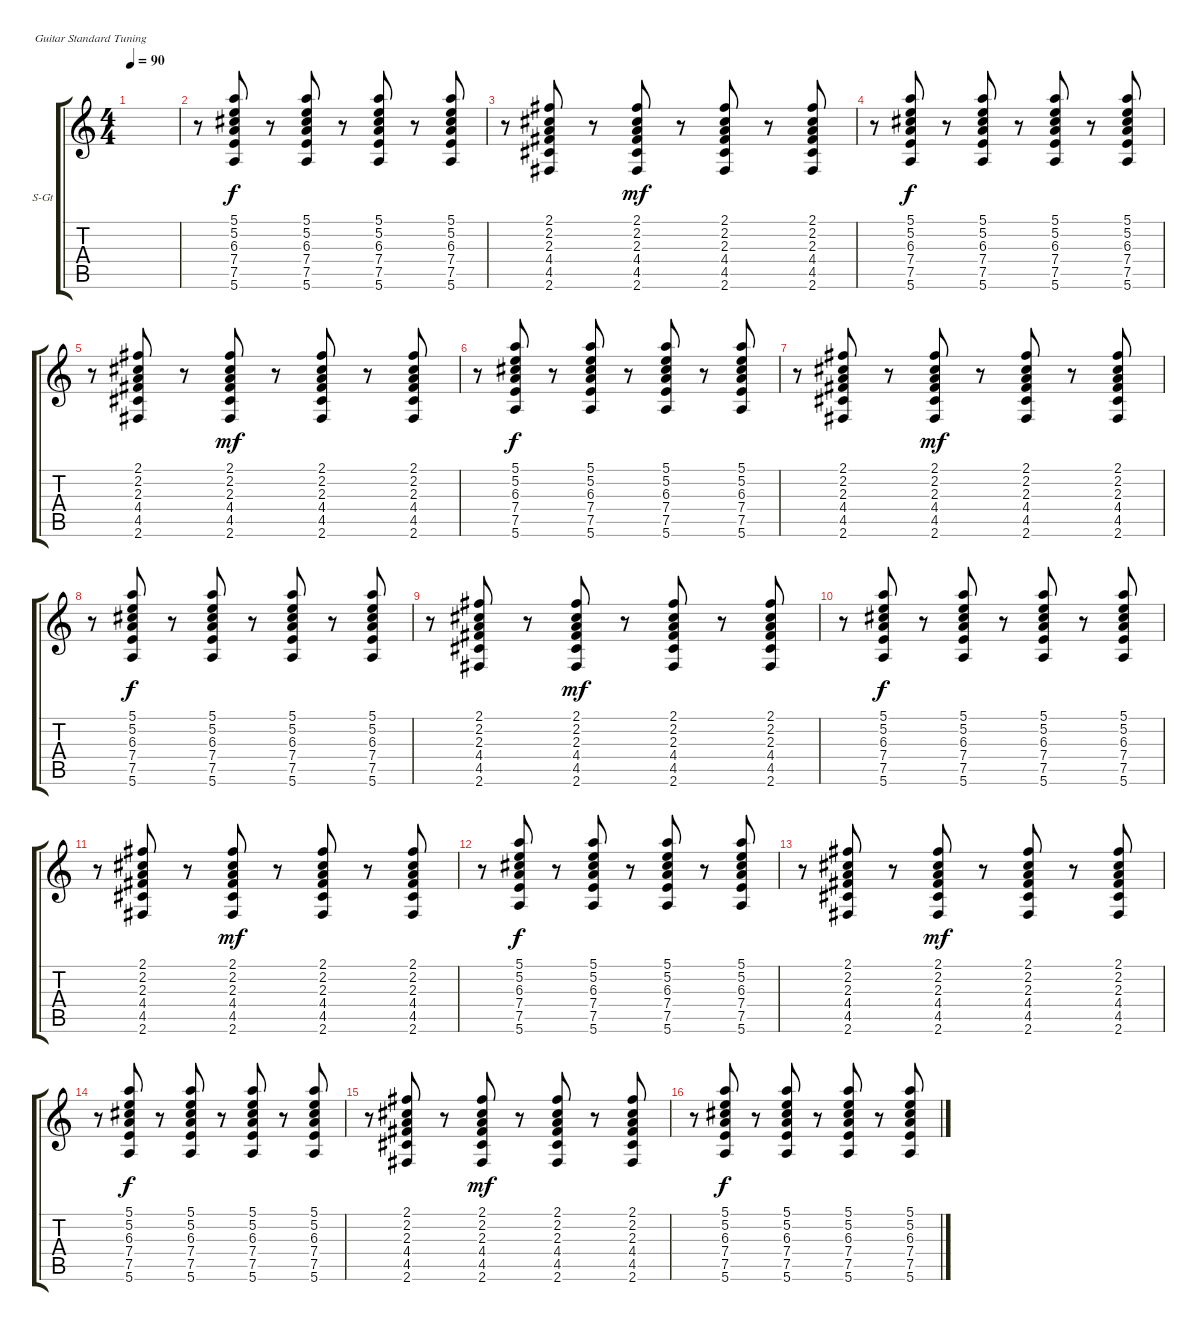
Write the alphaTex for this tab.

\defaultSystemsLayout 4
\bracketExtendMode groupsimilarinstruments
\firstSystemTrackNameOrientation horizontal
\otherSystemsTrackNameOrientation horizontal
\track ("Steel Guitar" "S-Gt") {instrument acousticguitarsteel}
\staff {score tabs}
\tuning (E4 B3 G3 D3 A2 E2)
\ts (4 4)
\tempo 90
\clef g2
\ks c
|
r.8 (5.1 5.2 6.3 7.4 7.5 5.6).8 r.8 (5.1 5.2 6.3 7.4 7.5 5.6).8 r.8 (5.1 5.2 6.3 7.4 7.5 5.6).8 r.8 (5.1 5.2 6.3 7.4 7.5 5.6).8 |
r.8 (2.1 2.2 2.3 4.4 4.5 2.6).8 r.8 (2.1 2.2 2.3 4.4 4.5 2.6).8{dy mf} r.8 (2.1 2.2 2.3 4.4 4.5 2.6).8 r.8 (2.1 2.2 2.3 4.4 4.5 2.6).8 |
r.8 (5.1 5.2 6.3 7.4 7.5 5.6).8{dy f} r.8 (5.1 5.2 6.3 7.4 7.5 5.6).8 r.8 (5.1 5.2 6.3 7.4 7.5 5.6).8 r.8 (5.1 5.2 6.3 7.4 7.5 5.6).8 |
r.8 (2.1 2.2 2.3 4.4 4.5 2.6).8 r.8 (2.1 2.2 2.3 4.4 4.5 2.6).8{dy mf} r.8 (2.1 2.2 2.3 4.4 4.5 2.6).8 r.8 (2.1 2.2 2.3 4.4 4.5 2.6).8 |
r.8 (5.1 5.2 6.3 7.4 7.5 5.6).8{dy f} r.8 (5.1 5.2 6.3 7.4 7.5 5.6).8 r.8 (5.1 5.2 6.3 7.4 7.5 5.6).8 r.8 (5.1 5.2 6.3 7.4 7.5 5.6).8 |
r.8 (2.1 2.2 2.3 4.4 4.5 2.6).8 r.8 (2.1 2.2 2.3 4.4 4.5 2.6).8{dy mf} r.8 (2.1 2.2 2.3 4.4 4.5 2.6).8 r.8 (2.1 2.2 2.3 4.4 4.5 2.6).8 |
r.8 (5.1 5.2 6.3 7.4 7.5 5.6).8{dy f} r.8 (5.1 5.2 6.3 7.4 7.5 5.6).8 r.8 (5.1 5.2 6.3 7.4 7.5 5.6).8 r.8 (5.1 5.2 6.3 7.4 7.5 5.6).8 |
r.8 (2.1 2.2 2.3 4.4 4.5 2.6).8 r.8 (2.1 2.2 2.3 4.4 4.5 2.6).8{dy mf} r.8 (2.1 2.2 2.3 4.4 4.5 2.6).8 r.8 (2.1 2.2 2.3 4.4 4.5 2.6).8 |
r.8 (5.1 5.2 6.3 7.4 7.5 5.6).8{dy f} r.8 (5.1 5.2 6.3 7.4 7.5 5.6).8 r.8 (5.1 5.2 6.3 7.4 7.5 5.6).8 r.8 (5.1 5.2 6.3 7.4 7.5 5.6).8 |
r.8 (2.1 2.2 2.3 4.4 4.5 2.6).8 r.8 (2.1 2.2 2.3 4.4 4.5 2.6).8{dy mf} r.8 (2.1 2.2 2.3 4.4 4.5 2.6).8 r.8 (2.1 2.2 2.3 4.4 4.5 2.6).8 |
r.8 (5.1 5.2 6.3 7.4 7.5 5.6).8{dy f} r.8 (5.1 5.2 6.3 7.4 7.5 5.6).8 r.8 (5.1 5.2 6.3 7.4 7.5 5.6).8 r.8 (5.1 5.2 6.3 7.4 7.5 5.6).8 |
r.8 (2.1 2.2 2.3 4.4 4.5 2.6).8 r.8 (2.1 2.2 2.3 4.4 4.5 2.6).8{dy mf} r.8 (2.1 2.2 2.3 4.4 4.5 2.6).8 r.8 (2.1 2.2 2.3 4.4 4.5 2.6).8 |
r.8 (5.1 5.2 6.3 7.4 7.5 5.6).8{dy f} r.8 (5.1 5.2 6.3 7.4 7.5 5.6).8 r.8 (5.1 5.2 6.3 7.4 7.5 5.6).8 r.8 (5.1 5.2 6.3 7.4 7.5 5.6).8 |
r.8 (2.1 2.2 2.3 4.4 4.5 2.6).8 r.8 (2.1 2.2 2.3 4.4 4.5 2.6).8{dy mf} r.8 (2.1 2.2 2.3 4.4 4.5 2.6).8 r.8 (2.1 2.2 2.3 4.4 4.5 2.6).8 |
r.8 (5.1 5.2 6.3 7.4 7.5 5.6).8{dy f} r.8 (5.1 5.2 6.3 7.4 7.5 5.6).8 r.8 (5.1 5.2 6.3 7.4 7.5 5.6).8 r.8 (5.1 5.2 6.3 7.4 7.5 5.6).8
